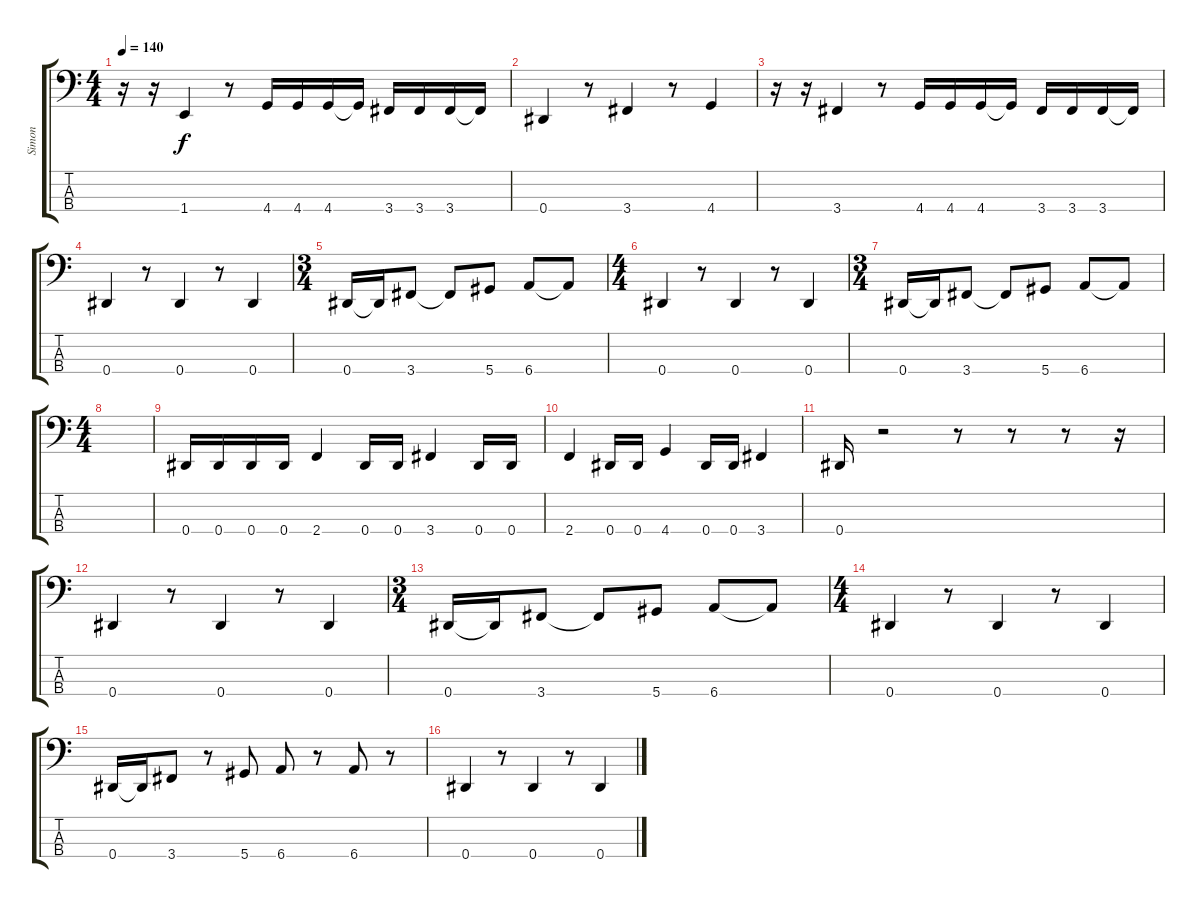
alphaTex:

\track ("Simon" "Simon") {instrument electricbasspick}
\staff {score tabs}
\tuning (Gb2 Db2 Ab1 Eb1) {hide}
\ts (4 4)
\tempo 140
\clef f4
\ks c
r.16{dy f} r.16 1.4.4 r.8 4.4.16 4.4.16 4.4.16 4.4{t}.16 3.4.16 3.4.16 3.4.16 3.4{t}.16 |
0.4.4 r.8 3.4.4 r.8 4.4.4 |
r.16 r.16 3.4.4 r.8 4.4.16 4.4.16 4.4.16 4.4{t}.16 3.4.16 3.4.16 3.4.16 3.4{t}.16 |
0.4.4 r.8 0.4.4 r.8 0.4.4 |
\ts (3 4)
0.4.16 0.4{t}.16 3.4.8 3.4{t}.8 5.4.8 6.4.8 6.4{t}.8 |
\ts (4 4)
0.4.4 r.8 0.4.4 r.8 0.4.4 |
\ts (3 4)
0.4.16 0.4{t}.16 3.4.8 3.4{t}.8 5.4.8 6.4.8 6.4{t}.8 |
\ts (4 4)
|
0.4.16 0.4.16 0.4.16 0.4.16 2.4.4 0.4.16 0.4.16 3.4.4 0.4.16 0.4.16 |
2.4.4 0.4.16 0.4.16 4.4.4 0.4.16 0.4.16 3.4.4 |
0.4.16 r.2 r.8 r.8 r.8 r.16 |
0.4.4 r.8 0.4.4 r.8 0.4.4 |
\ts (3 4)
0.4.16 0.4{t}.16 3.4.8 3.4{t}.8 5.4.8 6.4.8 6.4{t}.8 |
\ts (4 4)
0.4.4 r.8 0.4.4 r.8 0.4.4 |
0.4.16 0.4{t}.16 3.4.8 r.8 5.4.8 6.4.8 r.8 6.4.8 r.8 |
0.4.4 r.8 0.4.4 r.8 0.4.4
